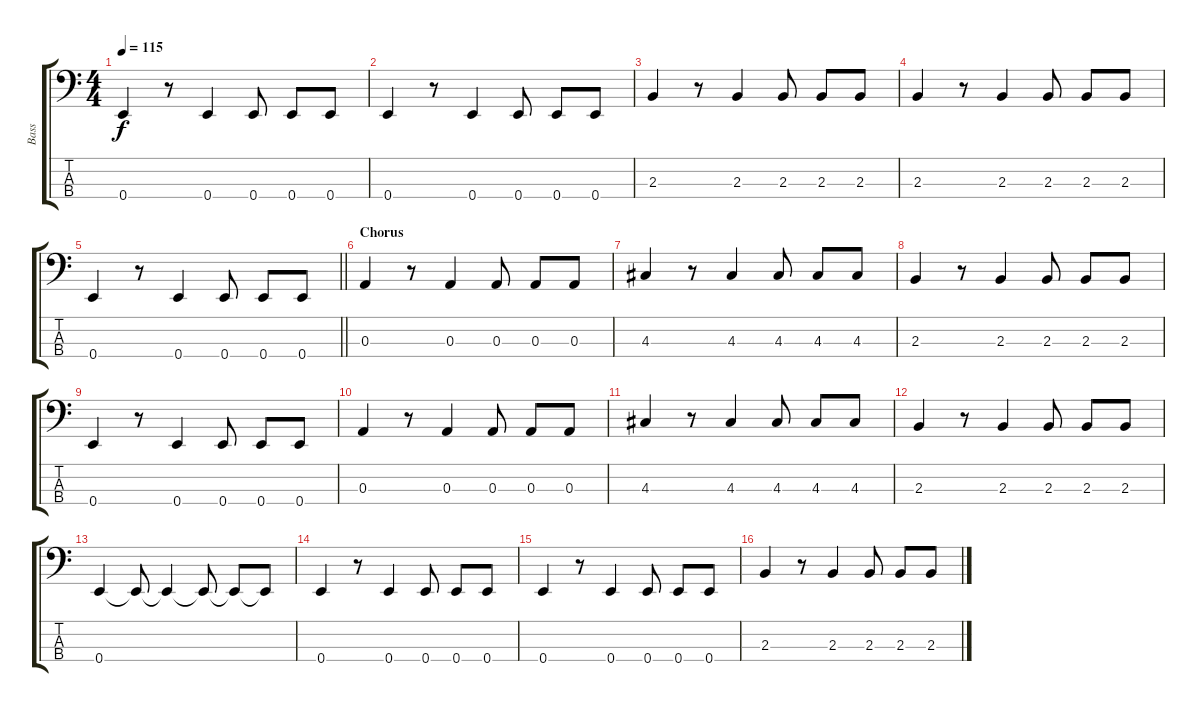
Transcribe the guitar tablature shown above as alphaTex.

\track ("Bass" "Bass") {instrument electricbassfinger}
\staff {score tabs}
\tuning (G2 D2 A1 E1) {hide}
\ts (4 4)
\tempo 115
\clef f4
\ks c
0.4.4{dy f} r.8 0.4.4 0.4.8 0.4.8 0.4.8 |
0.4.4 r.8 0.4.4 0.4.8 0.4.8 0.4.8 |
2.3.4 r.8 2.3.4 2.3.8 2.3.8 2.3.8 |
2.3.4 r.8 2.3.4 2.3.8 2.3.8 2.3.8 |
\barLineRight lightlight
0.4.4 r.8 0.4.4 0.4.8 0.4.8 0.4.8 |
\section ("" "Chorus")
0.3.4 r.8 0.3.4 0.3.8 0.3.8 0.3.8 |
4.3.4 r.8 4.3.4 4.3.8 4.3.8 4.3.8 |
2.3.4 r.8 2.3.4 2.3.8 2.3.8 2.3.8 |
0.4.4 r.8 0.4.4 0.4.8 0.4.8 0.4.8 |
0.3.4 r.8 0.3.4 0.3.8 0.3.8 0.3.8 |
4.3.4 r.8 4.3.4 4.3.8 4.3.8 4.3.8 |
2.3.4 r.8 2.3.4 2.3.8 2.3.8 2.3.8 |
0.4.4 0.4{t}.8 0.4{t}.4 0.4{t}.8 0.4{t}.8 0.4{t}.8 |
0.4.4 r.8 0.4.4 0.4.8 0.4.8 0.4.8 |
0.4.4 r.8 0.4.4 0.4.8 0.4.8 0.4.8 |
2.3.4 r.8 2.3.4 2.3.8 2.3.8 2.3.8
